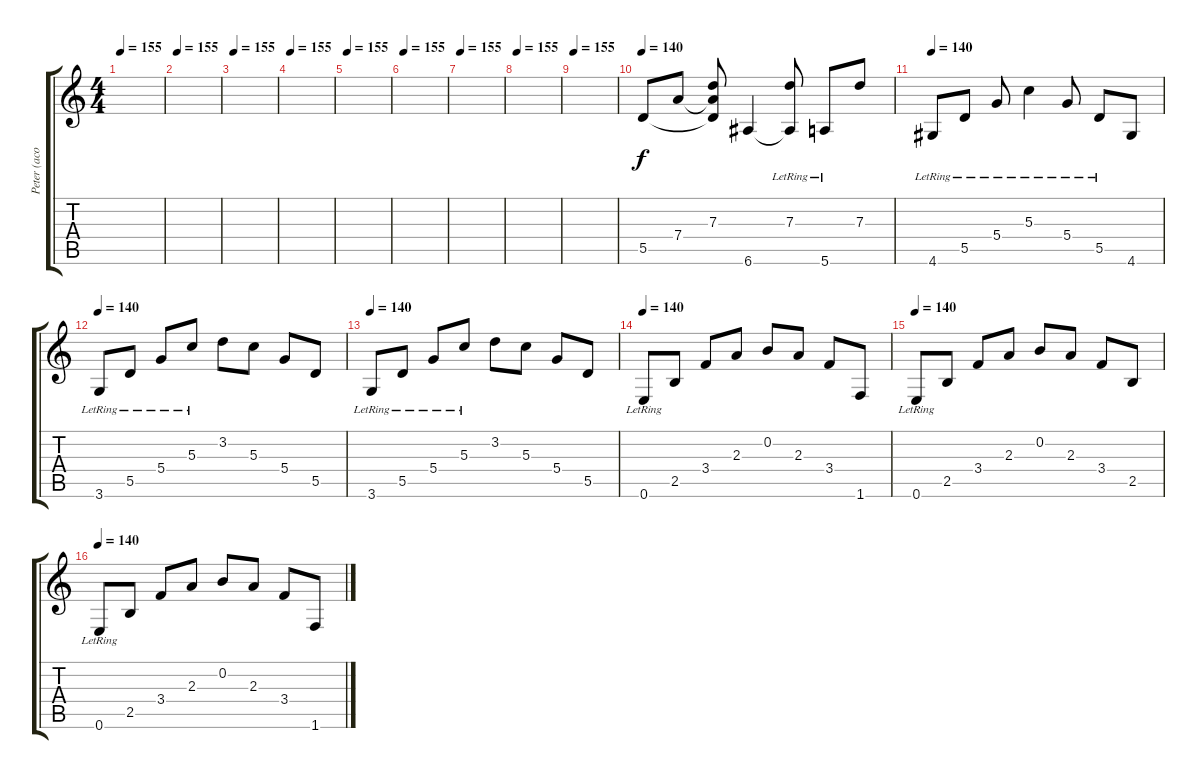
\track ("Peter (acoustic)" "Peter (aco") {instrument acousticguitarsteel}
\staff {score tabs}
\tuning (E4 B3 G3 D3 A2 E2) {hide}
\ts (4 4)
\tempo 155
\clef g2
\ks c
|
\tempo 155
|
\tempo 155
|
\tempo 155
|
\tempo 155
|
\tempo 155
|
\tempo 155
|
\tempo 155
|
\tempo 155
|
\tempo 140
5.5.8{volume 12 instrument acousticguitarsteel} 7.4.8 (7.3 7.4{t} 5.5{t}).8 6.6.4 (7.3{lr} 6.6{t}).8 5.6{lr}.8 7.3.8 |
\tempo 140
4.6{lr}.8{volume 12 instrument acousticguitarsteel} 5.5{lr}.8 5.4{lr}.8 5.3{lr}.4 5.4{lr}.8 5.5{lr}.8 4.6.8 |
\tempo 140
3.6{lr}.8{volume 12} 5.5{lr}.8 5.4{lr}.8 5.3{lr}.8 3.2.8 5.3.8 5.4.8 5.5.8 |
\tempo 140
3.6{lr}.8{volume 12} 5.5{lr}.8 5.4{lr}.8 5.3{lr}.8 3.2.8 5.3.8 5.4.8 5.5.8 |
\tempo 140
0.6{lr}.8{volume 12 instrument acousticguitarsteel} 2.5.8 3.4.8 2.3.8 0.2.8 2.3.8 3.4.8 1.6.8 |
\tempo 140
0.6{lr}.8{volume 12 instrument acousticguitarsteel} 2.5.8 3.4.8 2.3.8 0.2.8 2.3.8 3.4.8 2.5.8 |
\tempo 140
0.6{lr}.8{volume 12 instrument acousticguitarsteel} 2.5.8 3.4.8 2.3.8 0.2.8 2.3.8 3.4.8 1.6.8
